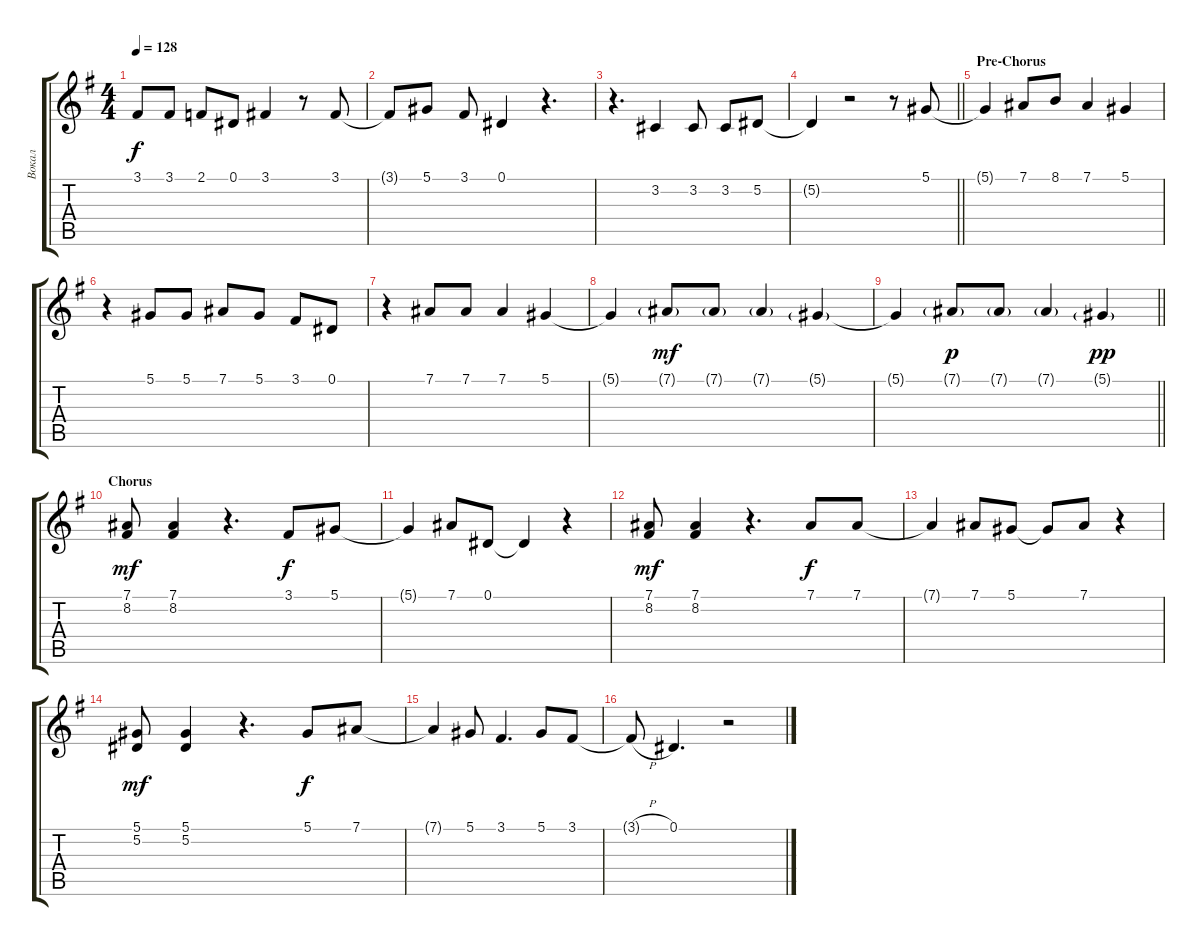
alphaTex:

\track ("Вокал" "Вокал") {instrument trumpet}
\staff {score tabs}
\tuning (Eb4 Bb3 Gb3 Db3 Ab2 Eb2) {hide}
\ts (4 4)
\tempo 128
\clef g2
\ks eminor
3.1{t}.8{dy f} 3.1.8 2.1.8 0.1.8 3.1.4 r.8 3.1.8 |
3.1{t}.8 5.1.8 3.1.8 0.1.4 r.4{d} |
r.4{d} 3.2.4 3.2.8 3.2.8 5.2.8 |
\barLineRight lightlight
5.2{t}.4 r.2 r.8 5.1.8 |
\section ("" "Pre-Chorus")
5.1{t}.4 7.1.8 8.1.8 7.1.4 5.1.4 |
r.4 5.1.8 5.1.8 7.1.8 5.1.8 3.1.8 0.1.8 |
r.4 7.1.8 7.1.8 7.1.4 5.1.4 |
5.1{t}.4 7.1{g}.8{dy mf} 7.1{g}.8 7.1{g}.4 5.1{g}.4 |
\barLineRight lightlight
5.1{t}.4 7.1{g}.8{dy p} 7.1{g}.8 7.1{g}.4 5.1{g}.4{dy pp} |
\section ("" "Chorus")
(7.1 8.2).8{dy mf} (7.1 8.2).4 r.4{d} 3.1.8{dy f} 5.1.8 |
5.1{t}.4 7.1.8 0.1.8 0.1{t}.4 r.4 |
(7.1 8.2).8{dy mf} (7.1 8.2).4 r.4{d} 7.1.8{dy f} 7.1.8 |
7.1{t}.4 7.1.8 5.1.8 5.1{t}.8 7.1.8 r.4 |
(5.1 5.2).8{dy mf} (5.1 5.2).4 r.4{d} 5.1.8{dy f} 7.1.8 |
7.1{t}.4 5.1.8 3.1.4{d} 5.1.8 3.1.8 |
3.1{h t}.8 0.1.4{d} r.2
